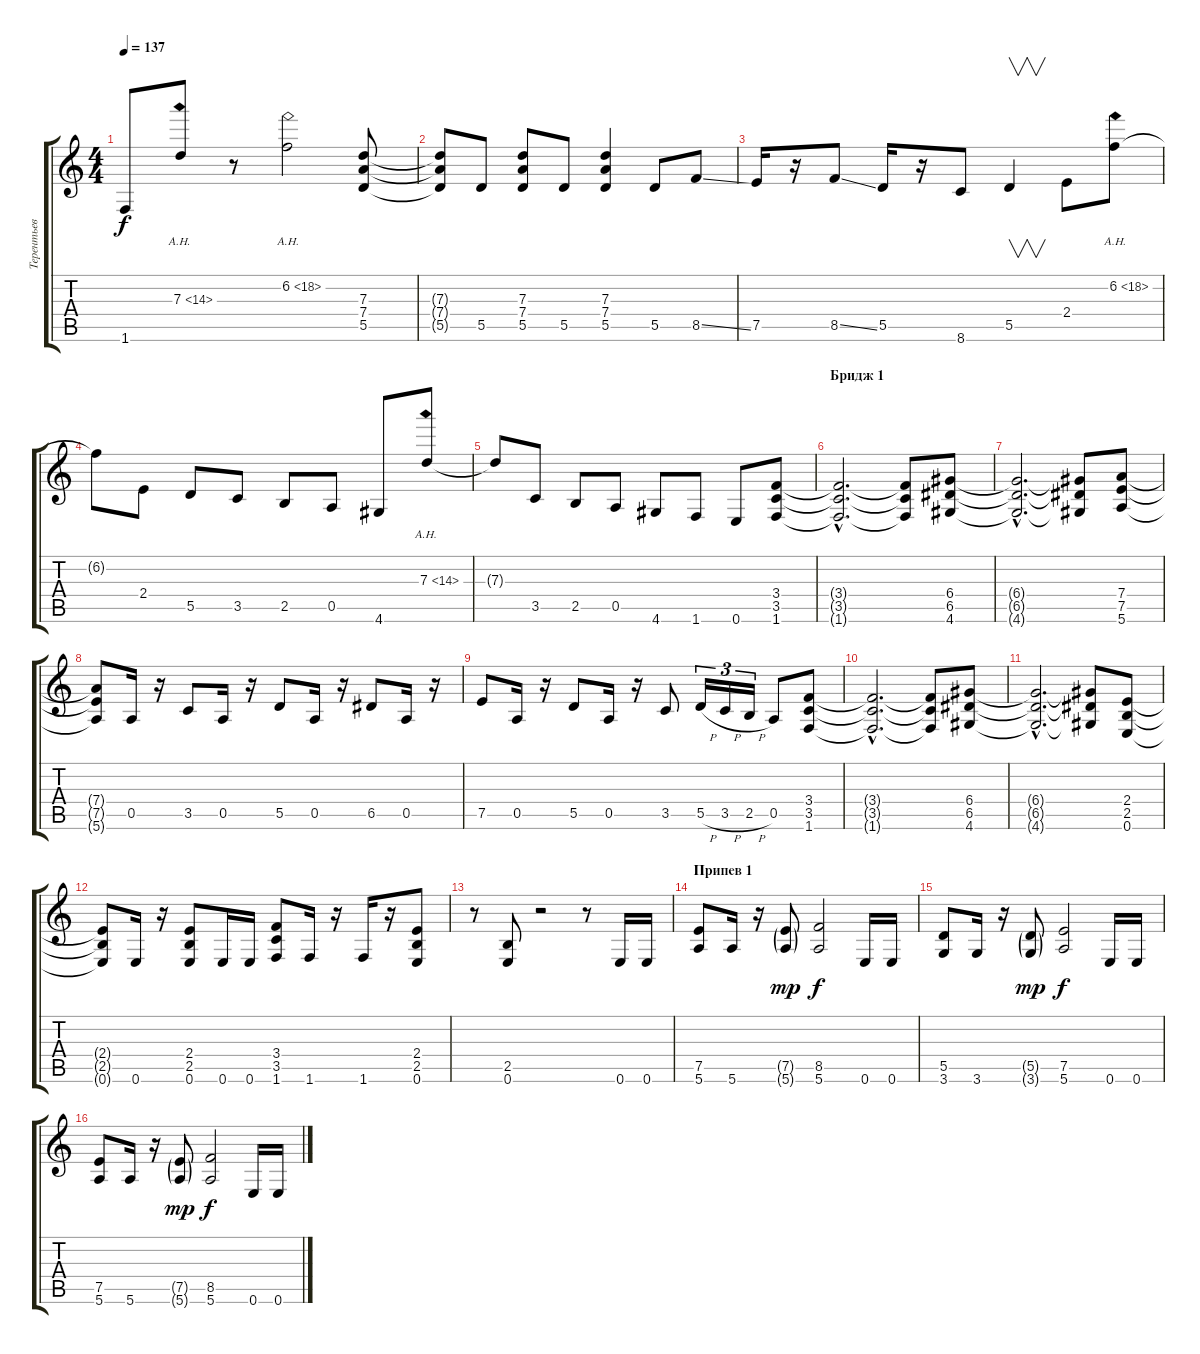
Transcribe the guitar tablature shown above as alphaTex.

\track ("Терентьев" "Терентьев") {instrument overdrivenguitar}
\staff {score tabs}
\tuning (E4 B3 G3 D3 A2 E2) {hide}
\ts (4 4)
\tempo 137
\clef g2
\ks c
1.6.8{dy f} 7.3{ah 7}.8 r.8 6.2{ah 12}.2 (7.3 7.4 5.5).8 |
(7.3{t} 7.4{t} 5.5{t}).8 5.5.8 (7.3 7.4 5.5).8 5.5.8 (7.3 7.4 5.5).4 5.5.8 8.5{ss}.8 |
7.5.16 r.16 8.5{ss}.8 5.5.16 r.16 8.6.8 5.5.4{v} 2.4.8 6.2{ah 12}.8 |
6.2{t}.8 2.4.8 5.5.8 3.5.8 2.5.8 0.5.8 4.6.8 7.3{ah 7}.8 |
7.3{t}.8 3.5.8 2.5.8 0.5.8 4.6.8 1.6.8 0.6.8 (3.4 3.5 1.6).8 |
\section ("" "Бридж 1")
(3.4{hac t} 3.5{hac t} 1.6{hac t}).2{d} (3.4{t} 3.5{t} 1.6{t}).8 (6.4 6.5 4.6).8 |
(6.4{hac t} 6.5{hac t} 4.6{hac t}).2{d} (6.4{t} 6.5{t} 4.6{t}).8 (7.4 7.5 5.6).8 |
(7.4{t} 7.5{t} 5.6{t}).8 0.5.16 r.16 3.5.8 0.5.16 r.16 5.5.8 0.5.16 r.16 6.5.8 0.5.16 r.16 |
7.5.8 0.5.16 r.16 5.5.8 0.5.16 r.16 3.5.8 5.5{h}.16{tu (3 2)} 3.5{h}.16{tu (3 2)} 2.5{h}.16{tu (3 2)} 0.5.8 (3.4 3.5 1.6).8 |
(3.4{hac t} 3.5{hac t} 1.6{hac t}).2{d} (3.4{t} 3.5{t} 1.6{t}).8 (6.4 6.5 4.6).8 |
(6.4{hac t} 6.5{hac t} 4.6{hac t}).2{d} (6.4{t} 6.5{t} 4.6{t}).8 (2.4 2.5 0.6).8 |
(2.4{t} 2.5{t} 0.6{t}).8 0.6.16 r.16 (2.4 2.5 0.6).8 0.6.16 0.6.16 (3.4 3.5 1.6).8 1.6.16 r.16 1.6.16 r.16 (2.4 2.5 0.6).8 |
r.8 (2.5 0.6).8 r.2 r.8 0.6.16 0.6.16 |
\section ("" "Припев 1")
(7.5 5.6).8 5.6.16 r.16 (7.5{g} 5.6{g}).8{dy mp} (8.5 5.6).2{dy f} 0.6.16 0.6.16 |
(5.5 3.6).8 3.6.16 r.16 (5.5{g} 3.6{g}).8{dy mp} (7.5 5.6).2{dy f} 0.6.16 0.6.16 |
(7.5 5.6).8 5.6.16 r.16 (7.5{g} 5.6{g}).8{dy mp} (8.5 5.6).2{dy f} 0.6.16 0.6.16
